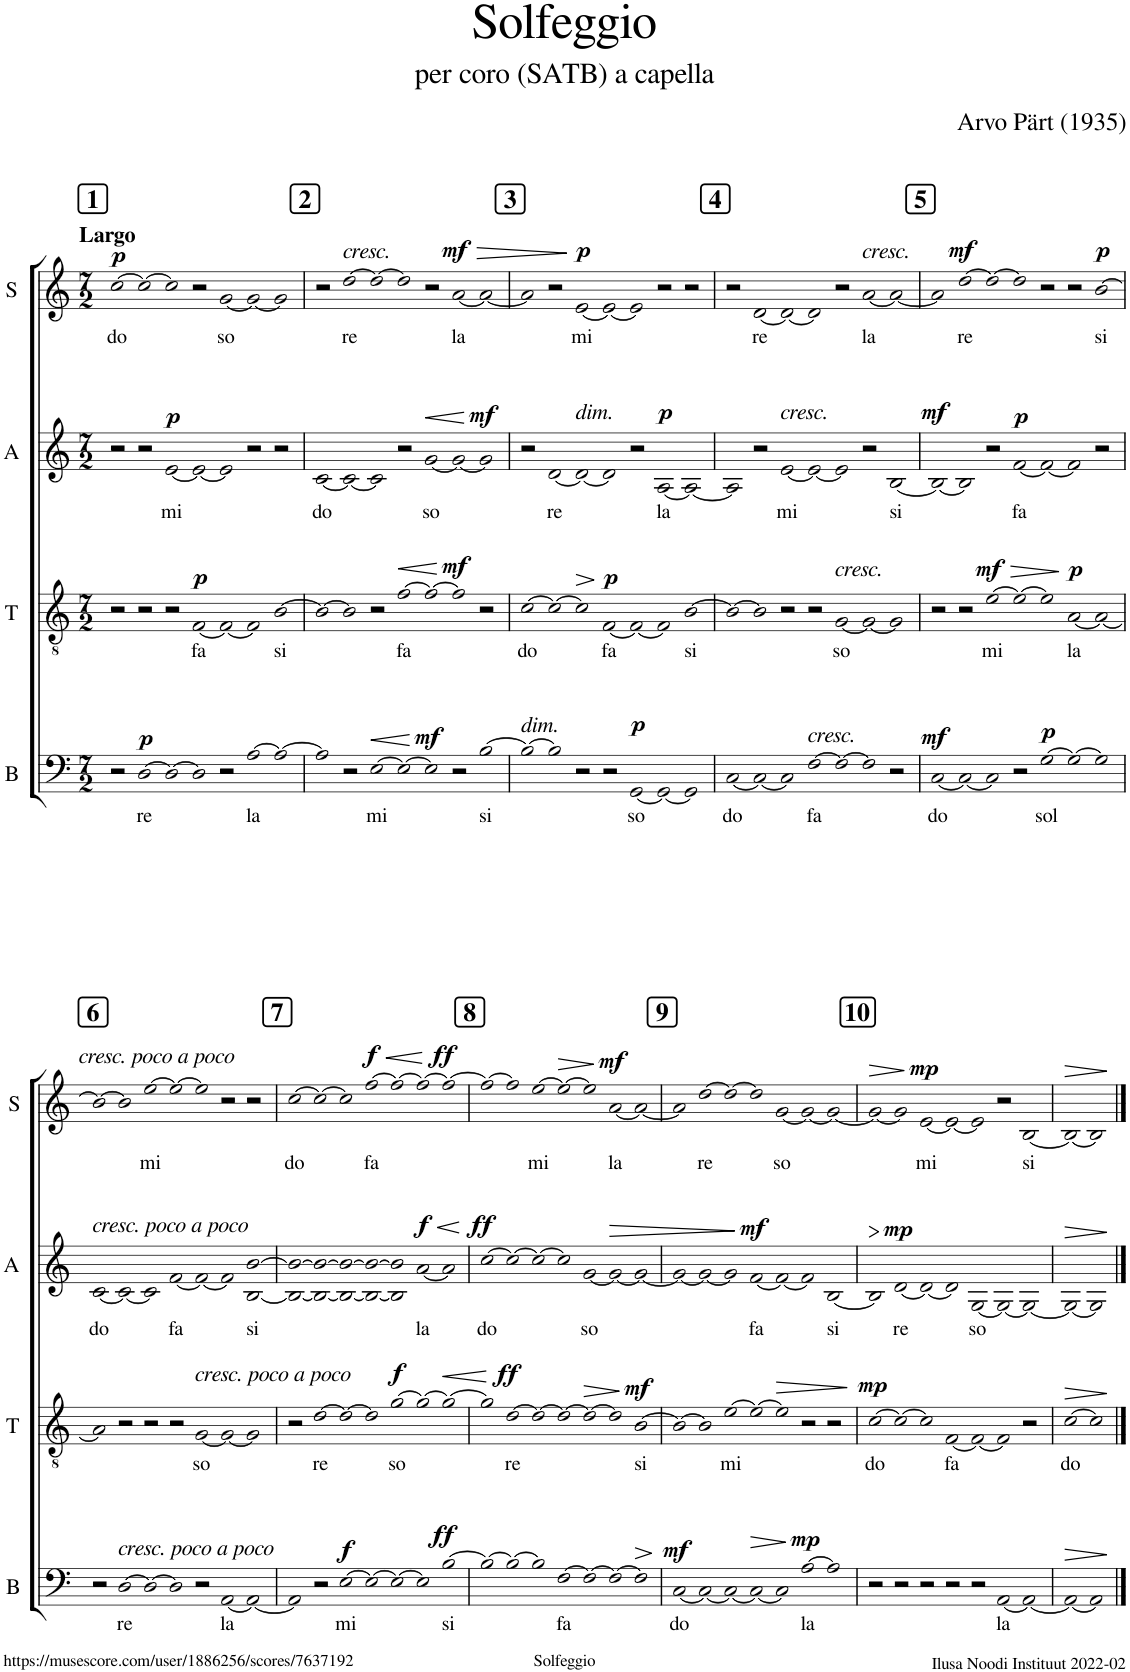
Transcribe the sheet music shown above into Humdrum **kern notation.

**kern	**text	**dynam	**kern	**text	**dynam	**kern	**text	**dynam	**kern	**text	**dynam
*part4	*part4	*part4	*part3	*part3	*part3	*part2	*part2	*part2	*part1	*part1	*part1
*staff4	*staff4	*staff4	*staff3	*staff3	*staff3	*staff2	*staff2	*staff2	*staff1	*staff1	*staff1
*I"B	*	*	*I"T	*	*	*I"A	*	*	*I"S	*	*
*I'B	*	*	*I'T	*	*	*I'A	*	*	*I'S	*	*
*clefF4	*	*	*clefGv2	*	*	*clefG2	*	*	*clefG2	*	*
*k[]	*	*	*k[]	*	*	*k[]	*	*	*k[]	*	*
*M7/2	*	*	*M7/2	*	*	*M7/2	*	*	*M7/2	*	*
!!LO:REH:place=s1:a:B:cj:fs=14:t=1
=1	=1	=1	=1	=1	=1	=1	=1	=1	=1	=1	=1
!	!	!	!	!	!	!	!	!	!LO:TX:a:B:t=Largo	!	!
!	!	!	!	!	!	!	!	!	!	!LO:LY:b	!LO:DY:a
2r	.	.	2r	.	.	2r	.	.	[2cc	do	p
!	!LO:LY:b	!LO:DY:a	!	!	!	!	!	!	!	!	!
[2D	re	p	2r	.	.	2r	.	.	2cc_	.	.
!	!	!	!	!	!	!	!LO:LY:b	!LO:DY:a	!	!	!
2D_	.	.	2r	.	.	[2e	mi	p	2cc]	.	.
!	!	!	!	!LO:LY:b	!LO:DY:a	!	!	!	!	!	!
2D]	.	.	[2F	fa	p	2e_	.	.	2r	.	.
!	!	!	!	!	!	!	!	!	!	!LO:LY:b	!
2r	.	.	2F_	.	.	2e]	.	.	[2g	so	.
!	!LO:LY:b	!	!	!	!	!	!	!	!	!	!
[2A	la	.	2F]	.	.	2r	.	.	2g_	.	.
!	!	!	!	!LO:LY:b	!	!	!	!	!	!	!
2A_	.	.	[2B	si	.	2r	.	.	2g]	.	.
!!LO:REH:place=s1:a:B:cj:fs=14:t=2
=2	=2	=2	=2	=2	=2	=2	=2	=2	=2	=2	=2
!	!	!	!	!	!	!	!LO:LY:b	!	!	!	!
2A]	.	.	2B_	.	.	[2c	do	.	2r	.	.
!	!	!	!	!	!	!	!	!	!LO:TX:a:i:t=cresc.	!	!
!	!	!	!	!	!	!	!	!	!	!LO:LY:b	!
2r	.	.	2B]	.	.	2c_	.	.	[2dd	re	.
!	!LO:LY:b	!LO:HP:b	!	!	!	!	!	!	!	!	!
[2E	mi	<	2r	.	.	2c]	.	.	2dd_	.	.
!	!	!	!	!LO:LY:b	!LO:HP:b	!	!	!	!	!	!
2E_	.	.	[2f	fa	<	2r	.	.	2dd]	.	.
!	!	!LO:DY:n=1:a	!	!	!	!	!LO:LY:b	!LO:HP:b	!	!	!
2E]	.	[ mf	2f_	.	.	[2g	so	<	2r	.	.
!	!	!	!	!	!LO:DY:n=1:a	!	!	!	!	!LO:LY:b	!LO:HP:b
!	!	!	!	!	!	!	!	!	!	!	!LO:DY:n=1:a
2r	.	.	2f]	.	[ mf	2g_	.	.	[2a	la	> mf
!	!LO:LY:b	!	!	!	!	!	!	!LO:DY:n=1:a	!	!	!
[2B	si	.	2r	.	.	2g]	.	[ mf	2a_	.	.
!!LO:REH:place=s1:a:B:cj:fs=14:t=3
=3	=3	=3	=3	=3	=3	=3	=3	=3	=3	=3	=3
!LO:TX:a:i:t=dim.	!	!	!	!	!	!	!	!	!	!	!
!	!	!	!	!LO:LY:b	!	!	!	!	!	!	!
2B_	.	.	[2c	do	.	2r	.	.	2a]	.	.
!	!	!	!	!	!	!	!LO:LY:b	!	!	!	!
2B]	.	.	2c_	.	.	[2d	re	.	2r	.	.
!	!	!	!	!	!	!LO:TX:a:i:t=dim.	!	!	!	!	!
!	!	!	!	!	!LO:HP:b	!	!	!	!	!LO:LY:b	!LO:DY:n=1:a
2r	.	.	2c]	.	>	2d_	.	.	[2e	mi	] p
!	!	!	!	!LO:LY:b	!LO:DY:n=1:a	!	!	!	!	!	!
2r	.	.	[2F	fa	] p	2d]	.	.	2e_	.	.
!	!LO:LY:b	!LO:DY:a	!	!	!	!	!	!	!	!	!
[2GG	so	p	2F_	.	.	2r	.	.	2e]	.	.
!	!	!	!	!	!	!	!LO:LY:b	!LO:DY:a	!	!	!
2GG_	.	.	2F]	.	.	[2A	la	p	2r	.	.
!	!	!	!	!LO:LY:b	!	!	!	!	!	!	!
2GG]	.	.	[2B	si	.	2A_	.	.	2r	.	.
!!LO:REH:place=s1:a:B:cj:fs=14:t=4
=4	=4	=4	=4	=4	=4	=4	=4	=4	=4	=4	=4
!	!LO:LY:b	!	!	!	!	!	!	!	!	!	!
[2C	do	.	2B_	.	.	2A]	.	.	2r	.	.
!	!	!	!	!	!	!	!	!	!	!LO:LY:b	!
2C_	.	.	2B]	.	.	2r	.	.	[2d	re	.
!	!	!	!	!	!	!LO:TX:a:i:t=cresc.	!	!	!	!	!
!	!	!	!	!	!	!	!LO:LY:b	!	!	!	!
2C]	.	.	2r	.	.	[2e	mi	.	2d_	.	.
!LO:TX:a:i:t=cresc.	!	!	!	!	!	!	!	!	!	!	!
!	!LO:LY:b	!	!	!	!	!	!	!	!	!	!
[2F	fa	.	2r	.	.	2e_	.	.	2d]	.	.
!	!	!	!LO:TX:a:i:t=cresc.	!	!	!	!	!	!	!	!
!	!	!	!	!LO:LY:b	!	!	!	!	!	!	!
2F_	.	.	[2G	so	.	2e]	.	.	2r	.	.
!	!	!	!	!	!	!	!	!	!LO:TX:a:i:t=cresc.	!	!
!	!	!	!	!	!	!	!	!	!	!LO:LY:b	!
2F]	.	.	2G_	.	.	2r	.	.	[2a	la	.
!	!	!	!	!	!	!	!LO:LY:b	!	!	!	!
2r	.	.	2G]	.	.	[2B	si	.	2a_	.	.
!!LO:REH:place=s1:a:B:cj:fs=14:t=5
=5	=5	=5	=5	=5	=5	=5	=5	=5	=5	=5	=5
!	!LO:LY:b	!LO:DY:a	!	!	!	!	!	!LO:DY:a	!	!	!
[2C	do	mf	2r	.	.	2B_	.	mf	2a]	.	.
!	!	!	!	!	!	!	!	!	!	!LO:LY:b	!LO:DY:a
2C_	.	.	2r	.	.	2B]	.	.	[2dd	re	mf
!	!	!	!	!LO:LY:b	!LO:HP:b	!	!	!	!	!	!
!	!	!	!	!	!LO:DY:n=1:a	!	!	!	!	!	!
2C]	.	.	[2e	mi	> mf	2r	.	.	2dd_	.	.
!	!	!	!	!	!	!	!LO:LY:b	!LO:DY:a	!	!	!
2r	.	.	2e_	.	.	[2f	fa	p	2dd]	.	.
!	!LO:LY:b	!LO:DY:a	!	!	!	!	!	!	!	!	!
[2G	sol	p	2e]	.	.	2f_	.	.	2r	.	.
!	!	!	!	!LO:LY:b	!LO:DY:n=2:a	!	!	!	!	!	!
2G_	.	.	[2A	la	] p	2f]	.	.	2r	.	.
!	!	!	!	!	!	!	!	!	!	!LO:LY:b	!LO:DY:a
2G]	.	.	2A_	.	.	2r	.	.	[2b	si	p
!!LO:LB:g=z
!!LO:REH:place=s1:a:B:cj:fs=14:t=6
=6	=6	=6	=6	=6	=6	=6	=6	=6	=6	=6	=6
!	!	!	!	!	!	!LO:TX:a:i:t=cresc. poco a poco	!	!	!	!	!
!	!	!	!	!	!	!	!LO:LY:b	!	!	!	!
2r	.	.	2A]	.	.	[2c	do	.	2b_	.	.
!LO:TX:a:i:t=cresc. poco a poco	!	!	!	!	!	!	!	!	!	!	!
!	!LO:LY:b	!	!	!	!	!	!	!	!	!	!
[2D	re	.	2r	.	.	2c_	.	.	2b]	.	.
!	!	!	!	!	!	!	!	!	!	!LO:LY:b	!
2D_	.	.	2r	.	.	2c]	.	.	[2ee	mi	.
!	!	!	!	!	!	!	!LO:LY:b	!	!	!	!
2D]	.	.	2r	.	.	[2f	fa	.	2ee_	.	.
!	!	!	!LO:TX:a:i:t=cresc. poco a poco	!	!	!	!	!	!	!	!
!	!	!	!	!LO:LY:b	!	!	!	!	!	!	!
2r	.	.	[2G	so	.	2f_	.	.	2ee]	.	.
!	!LO:LY:b	!	!	!	!	!	!	!	!	!	!
[2AA	la	.	2G_	.	.	2f]	.	.	2r	.	.
!	!	!	!	!	!	!	!LO:LY:b	!	!	!	!
2AA_	.	.	2G]	.	.	[2B [2b	si	.	2r	.	.
!!LO:REH:place=s1:a:B:cj:fs=14:t=7
=7	=7	=7	=7	=7	=7	=7	=7	=7	=7	=7	=7
!	!	!	!	!	!	!	!	!	!	!LO:LY:b	!
2AA]	.	.	2r	.	.	2B_ 2b_	.	.	[2cc	do	.
!	!	!	!	!LO:LY:b	!	!	!	!	!	!	!
2r	.	.	[2d	re	.	2B_ 2b_	.	.	2cc_	.	.
!	!LO:LY:b	!LO:DY:a	!	!	!	!	!	!	!	!	!
[2E	mi	f	2d_	.	.	2B_ 2b_	.	.	2cc]	.	.
!	!	!	!	!	!	!	!	!	!	!LO:LY:b	!LO:HP:b
!	!	!	!	!	!	!	!	!	!	!	!LO:DY:n=1:a
2E_	.	.	2d]	.	.	2B_ 2b_	.	.	[2ff	fa	< f
!	!	!	!	!LO:LY:b	!LO:DY:a	!	!	!	!	!	!
2E_	.	.	[2g	so	f	2B] 2b]	.	.	2ff_	.	.
!	!	!	!	!	!	!	!LO:LY:b	!LO:HP:b	!	!	!
!	!	!	!	!	!	!	!	!LO:DY:n=1:a	!	!	!
2E]	.	.	2g_	.	.	[2a	la	< f	2ff_	.	.
!	!LO:LY:b	!LO:DY:a	!	!	!LO:HP:b	!	!	!	!	!	!LO:DY:n=2:a
[2B	si	ff	2g_	.	<	2a]	.	.	2ff_	.	[ ff
.	.	.	.	.	.	.	.	[	.	.	.
!!LO:REH:place=s1:a:B:cj:fs=14:t=8
=8	=8	=8	=8	=8	=8	=8	=8	=8	=8	=8	=8
!	!	!	!	!	!	!	!LO:LY:b	!LO:DY:a	!	!	!
2B_	.	.	2g]	.	.	[2cc	do	ff	2ff_	.	.
!	!	!	!	!LO:LY:b	!LO:DY:n=1:a	!	!	!	!	!	!
2B_	.	.	[2d	re	[ ff	2cc_	.	.	2ff]	.	.
!	!	!	!	!	!	!	!	!	!	!LO:LY:b	!
2B]	.	.	2d_	.	.	2cc_	.	.	[2ee	mi	.
!	!LO:LY:b	!	!	!	!	!	!	!	!	!	!LO:HP:b
[2F	fa	.	2d_	.	.	2cc]	.	.	2ee_	.	>
!	!	!	!	!	!LO:HP:b	!	!LO:LY:b	!	!	!	!
2F_	.	.	2d_	.	>	[2g	so	.	2ee]	.	.
!	!	!	!	!	!	!	!	!LO:HP:b	!	!LO:LY:b	!LO:DY:n=1:a
2F_	.	.	2d]	.	.	2g_	.	>	[2a	la	] mf
!	!	!LO:HP:b	!	!LO:LY:b	!LO:DY:n=2:a	!	!	!	!	!	!
2F]	.	>	[2B	si	] mf	2g_	.	.	2a_	.	.
.	.	]	.	.	.	.	.	.	.	.	.
!!LO:REH:place=s1:a:B:cj:fs=14:t=9
=9	=9	=9	=9	=9	=9	=9	=9	=9	=9	=9	=9
!	!LO:LY:b	!LO:DY:a	!	!	!	!	!	!	!	!	!
[2C	do	mf	2B_	.	.	2g_	.	.	2a]	.	.
!	!	!	!	!	!	!	!	!	!	!LO:LY:b	!
2C_	.	.	2B]	.	.	2g_	.	.	[2dd	re	.
!	!	!	!	!LO:LY:b	!	!	!	!	!	!	!
2C_	.	.	[2e	mi	.	2g]	.	.	2dd_	.	.
!	!	!LO:HP:b	!	!	!	!	!LO:LY:b	!LO:DY:n=1:a	!	!	!
2C_	.	>	2e_	.	.	[2f	fa	] mf	2dd]	.	.
!	!	!	!	!	!LO:HP:b	!	!	!	!	!LO:LY:b	!
2C]	.	.	2e]	.	>	2f_	.	.	[2g	so	.
!	!LO:LY:b	!LO:DY:n=1:a	!	!	!	!	!	!	!	!	!
[2A	la	] mp	2r	.	.	2f]	.	.	2g_	.	.
!	!	!	!	!	!	!	!LO:LY:b	!	!	!	!
2A]	.	.	2r	.	.	[2B	si	.	2g_	.	.
.	.	.	.	.	]	.	.	.	.	.	.
!!LO:REH:place=s1:a:B:cj:fs=14:t=10
=10	=10	=10	=10	=10	=10	=10	=10	=10	=10	=10	=10
!	!	!	!	!LO:LY:b	!LO:DY:a	!	!	!LO:HP:b	!	!	!LO:HP:b
2r	.	.	[2c	do	mp	2B]	.	>	2g_	.	>
!	!	!	!	!	!	!	!LO:LY:b	!LO:DY:n=1:a	!	!	!
2r	.	.	2c_	.	.	[2d	re	] mp	2g]	.	.
!	!	!	!	!	!	!	!	!	!	!LO:LY:b	!LO:DY:n=1:a
2r	.	.	2c]	.	.	2d_	.	.	[2e	mi	] mp
!	!	!	!	!LO:LY:b	!	!	!	!	!	!	!
2r	.	.	[2F	fa	.	2d]	.	.	2e_	.	.
!	!	!	!	!	!	!	!LO:LY:b	!	!	!	!
2r	.	.	2F_	.	.	[2G	so	.	2e]	.	.
!	!LO:LY:b	!	!	!	!	!	!	!	!	!	!
[2AA	la	.	2F]	.	.	2G_	.	.	2r	.	.
!	!	!	!	!	!	!	!	!	!	!LO:LY:b	!
2AA_	.	.	2r	.	.	2G_	.	.	[2B	si	.
=11	=11	=11	=11	=11	=11	=11	=11	=11	=11	=11	=11
!	!	!LO:HP:b	!	!LO:LY:b	!LO:HP:b	!	!	!LO:HP:b	!	!	!LO:HP:b
2AA_	.	>	[2c	do	>	2G_	.	>	2B_	.	>
2AA]	.	.	2c]	.	.	2G]	.	.	2B]	.	.
.	.	]	.	.	]	.	.	]	.	.	]
==	==	==	==	==	==	==	==	==	==	==	==
*-	*-	*-	*-	*-	*-	*-	*-	*-	*-	*-	*-
